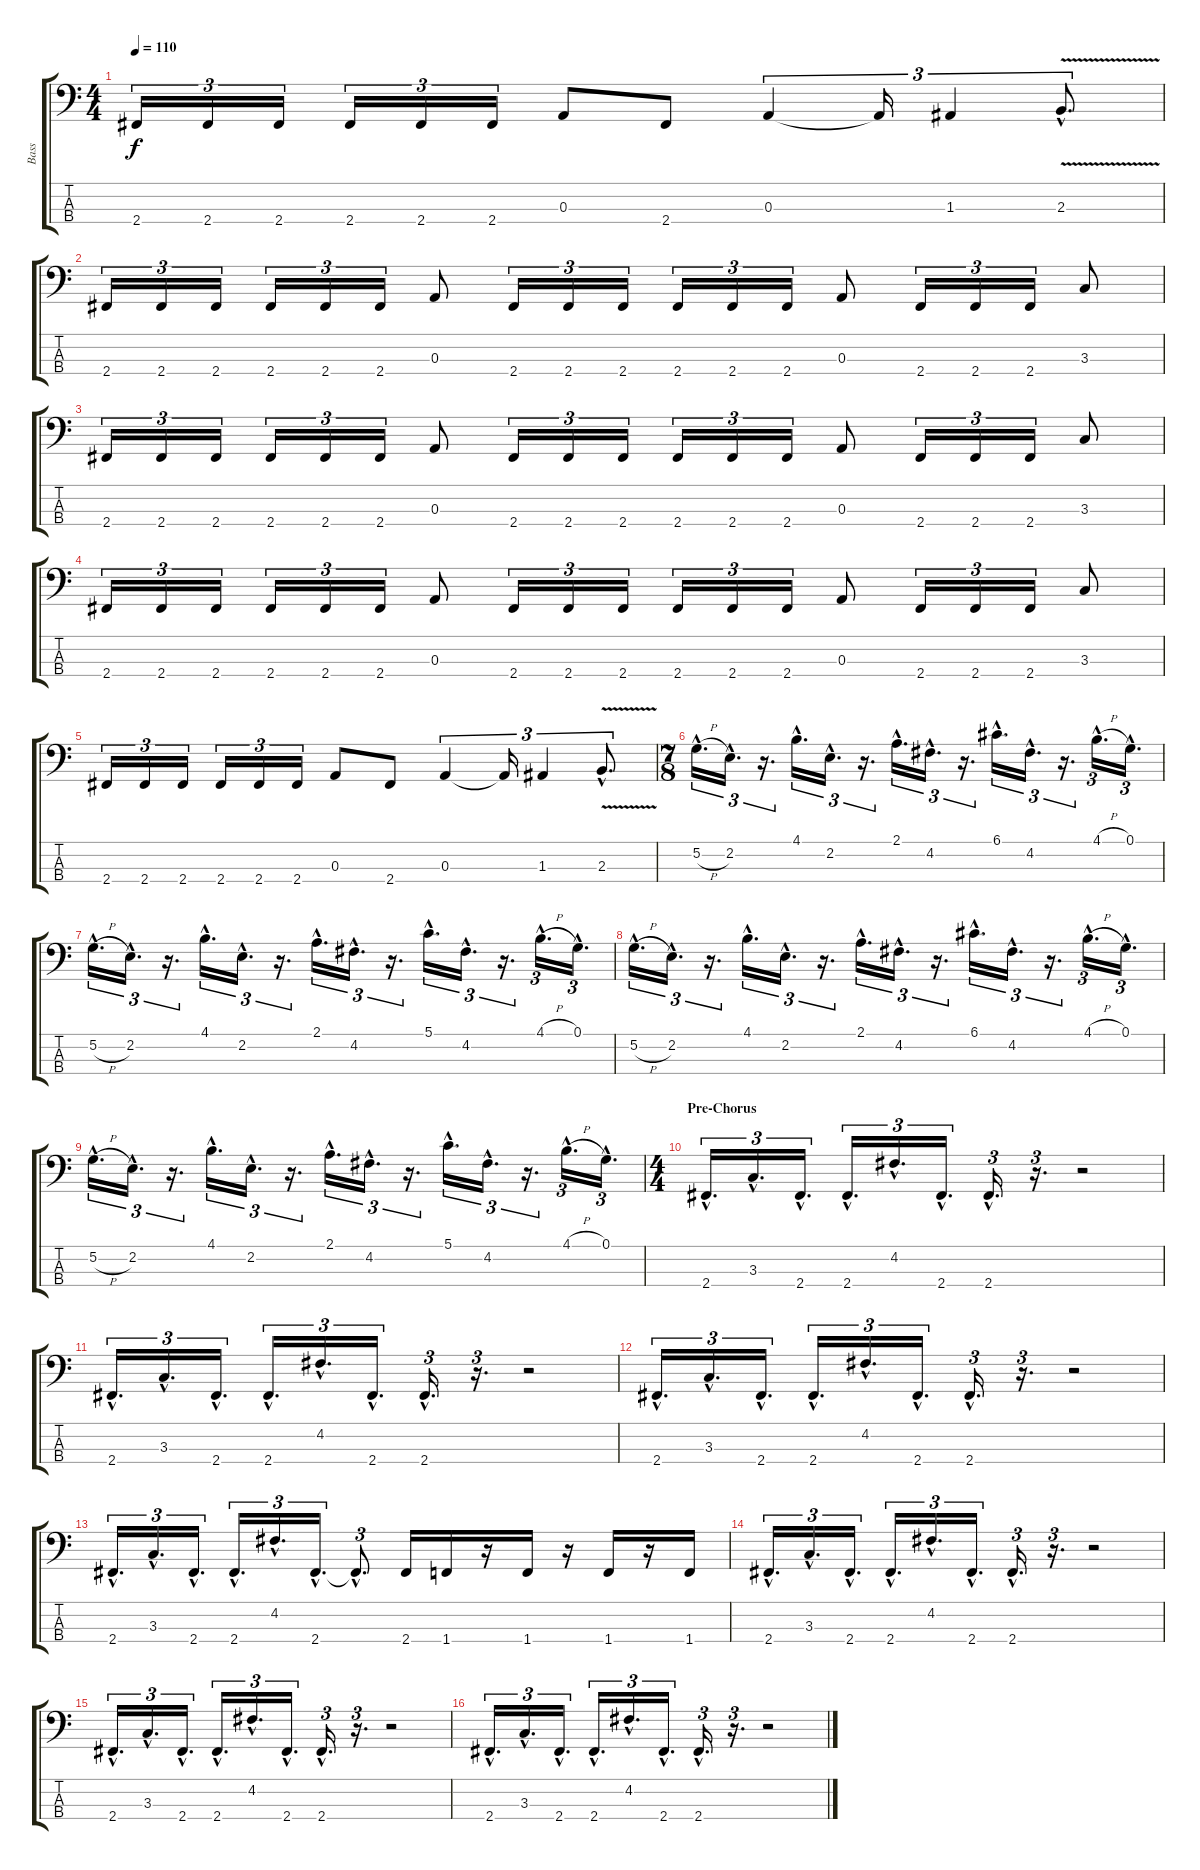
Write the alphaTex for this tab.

\track ("Bass" "Bass") {instrument electricbassfinger}
\staff {score tabs}
\tuning (G2 D2 A1 E1) {hide}
\ts (4 4)
\tempo 110
\clef f4
\ks c
2.4.16{tu (3 2) dy f} 2.4.16{tu (3 2)} 2.4.16{tu (3 2)} 2.4.16{tu (3 2)} 2.4.16{tu (3 2)} 2.4.16{tu (3 2)} 0.3.8 2.4.8 0.3.4{tu (3 2)} 0.3{t}.16{tu (3 2)} 1.3.4{tu (3 2)} 2.3{v hac}.8{d tu (3 2)} |
2.4.16{tu (3 2)} 2.4.16{tu (3 2)} 2.4.16{tu (3 2)} 2.4.16{tu (3 2)} 2.4.16{tu (3 2)} 2.4.16{tu (3 2)} 0.3.8 2.4.16{tu (3 2)} 2.4.16{tu (3 2)} 2.4.16{tu (3 2)} 2.4.16{tu (3 2)} 2.4.16{tu (3 2)} 2.4.16{tu (3 2)} 0.3.8 2.4.16{tu (3 2)} 2.4.16{tu (3 2)} 2.4.16{tu (3 2)} 3.3.8 |
2.4.16{tu (3 2)} 2.4.16{tu (3 2)} 2.4.16{tu (3 2)} 2.4.16{tu (3 2)} 2.4.16{tu (3 2)} 2.4.16{tu (3 2)} 0.3.8 2.4.16{tu (3 2)} 2.4.16{tu (3 2)} 2.4.16{tu (3 2)} 2.4.16{tu (3 2)} 2.4.16{tu (3 2)} 2.4.16{tu (3 2)} 0.3.8 2.4.16{tu (3 2)} 2.4.16{tu (3 2)} 2.4.16{tu (3 2)} 3.3.8 |
2.4.16{tu (3 2)} 2.4.16{tu (3 2)} 2.4.16{tu (3 2)} 2.4.16{tu (3 2)} 2.4.16{tu (3 2)} 2.4.16{tu (3 2)} 0.3.8 2.4.16{tu (3 2)} 2.4.16{tu (3 2)} 2.4.16{tu (3 2)} 2.4.16{tu (3 2)} 2.4.16{tu (3 2)} 2.4.16{tu (3 2)} 0.3.8 2.4.16{tu (3 2)} 2.4.16{tu (3 2)} 2.4.16{tu (3 2)} 3.3.8 |
2.4.16{tu (3 2)} 2.4.16{tu (3 2)} 2.4.16{tu (3 2)} 2.4.16{tu (3 2)} 2.4.16{tu (3 2)} 2.4.16{tu (3 2)} 0.3.8 2.4.8 0.3.4{tu (3 2)} 0.3{t}.16{tu (3 2)} 1.3.4{tu (3 2)} 2.3{v hac}.8{d tu (3 2)} |
\ts (7 8)
5.2{h hac}.16{d tu (3 2)} 2.2{hac}.16{d tu (3 2)} r.16{d tu (3 2)} 4.1{hac}.16{d tu (3 2)} 2.2{hac}.16{d tu (3 2)} r.16{d tu (3 2)} 2.1{hac}.16{d tu (3 2)} 4.2{hac}.16{d tu (3 2)} r.16{d tu (3 2)} 6.1{hac}.16{d tu (3 2)} 4.2{hac}.16{d tu (3 2)} r.16{d tu (3 2)} 4.1{h hac}.16{d tu (3 2)} 0.1{hac}.16{d tu (3 2)} |
5.2{h hac}.16{d tu (3 2)} 2.2{hac}.16{d tu (3 2)} r.16{d tu (3 2)} 4.1{hac}.16{d tu (3 2)} 2.2{hac}.16{d tu (3 2)} r.16{d tu (3 2)} 2.1{hac}.16{d tu (3 2)} 4.2{hac}.16{d tu (3 2)} r.16{d tu (3 2)} 5.1{hac}.16{d tu (3 2)} 4.2{hac}.16{d tu (3 2)} r.16{d tu (3 2)} 4.1{h hac}.16{d tu (3 2)} 0.1{hac}.16{d tu (3 2)} |
5.2{h hac}.16{d tu (3 2)} 2.2{hac}.16{d tu (3 2)} r.16{d tu (3 2)} 4.1{hac}.16{d tu (3 2)} 2.2{hac}.16{d tu (3 2)} r.16{d tu (3 2)} 2.1{hac}.16{d tu (3 2)} 4.2{hac}.16{d tu (3 2)} r.16{d tu (3 2)} 6.1{hac}.16{d tu (3 2)} 4.2{hac}.16{d tu (3 2)} r.16{d tu (3 2)} 4.1{h hac}.16{d tu (3 2)} 0.1{hac}.16{d tu (3 2)} |
5.2{h hac}.16{d tu (3 2)} 2.2{hac}.16{d tu (3 2)} r.16{d tu (3 2)} 4.1{hac}.16{d tu (3 2)} 2.2{hac}.16{d tu (3 2)} r.16{d tu (3 2)} 2.1{hac}.16{d tu (3 2)} 4.2{hac}.16{d tu (3 2)} r.16{d tu (3 2)} 5.1{hac}.16{d tu (3 2)} 4.2{hac}.16{d tu (3 2)} r.16{d tu (3 2)} 4.1{h hac}.16{d tu (3 2)} 0.1{hac}.16{d tu (3 2)} |
\ts (4 4)
\section ("" "Pre-Chorus")
2.4{hac}.16{d tu (3 2)} 3.3{hac}.16{d tu (3 2)} 2.4{hac}.16{d tu (3 2)} 2.4{hac}.16{d tu (3 2)} 4.2{hac}.16{d tu (3 2)} 2.4{hac}.16{d tu (3 2)} 2.4{hac}.16{d tu (3 2)} r.16{d tu (3 2)} r.2 |
2.4{hac}.16{d tu (3 2)} 3.3{hac}.16{d tu (3 2)} 2.4{hac}.16{d tu (3 2)} 2.4{hac}.16{d tu (3 2)} 4.2{hac}.16{d tu (3 2)} 2.4{hac}.16{d tu (3 2)} 2.4{hac}.16{d tu (3 2)} r.16{d tu (3 2)} r.2 |
2.4{hac}.16{d tu (3 2)} 3.3{hac}.16{d tu (3 2)} 2.4{hac}.16{d tu (3 2)} 2.4{hac}.16{d tu (3 2)} 4.2{hac}.16{d tu (3 2)} 2.4{hac}.16{d tu (3 2)} 2.4{hac}.16{d tu (3 2)} r.16{d tu (3 2)} r.2 |
2.4{hac}.16{d tu (3 2)} 3.3{hac}.16{d tu (3 2)} 2.4{hac}.16{d tu (3 2)} 2.4{hac}.16{d tu (3 2)} 4.2{hac}.16{d tu (3 2)} 2.4{hac}.16{d tu (3 2)} 2.4{hac t}.8{d tu (3 2)} 2.4.16 1.4.16 r.16 1.4.16 r.16 1.4.16 r.16 1.4.16 |
2.4{hac}.16{d tu (3 2)} 3.3{hac}.16{d tu (3 2)} 2.4{hac}.16{d tu (3 2)} 2.4{hac}.16{d tu (3 2)} 4.2{hac}.16{d tu (3 2)} 2.4{hac}.16{d tu (3 2)} 2.4{hac}.16{d tu (3 2)} r.16{d tu (3 2)} r.2 |
2.4{hac}.16{d tu (3 2)} 3.3{hac}.16{d tu (3 2)} 2.4{hac}.16{d tu (3 2)} 2.4{hac}.16{d tu (3 2)} 4.2{hac}.16{d tu (3 2)} 2.4{hac}.16{d tu (3 2)} 2.4{hac}.16{d tu (3 2)} r.16{d tu (3 2)} r.2 |
2.4{hac}.16{d tu (3 2)} 3.3{hac}.16{d tu (3 2)} 2.4{hac}.16{d tu (3 2)} 2.4{hac}.16{d tu (3 2)} 4.2{hac}.16{d tu (3 2)} 2.4{hac}.16{d tu (3 2)} 2.4{hac}.16{d tu (3 2)} r.16{d tu (3 2)} r.2
